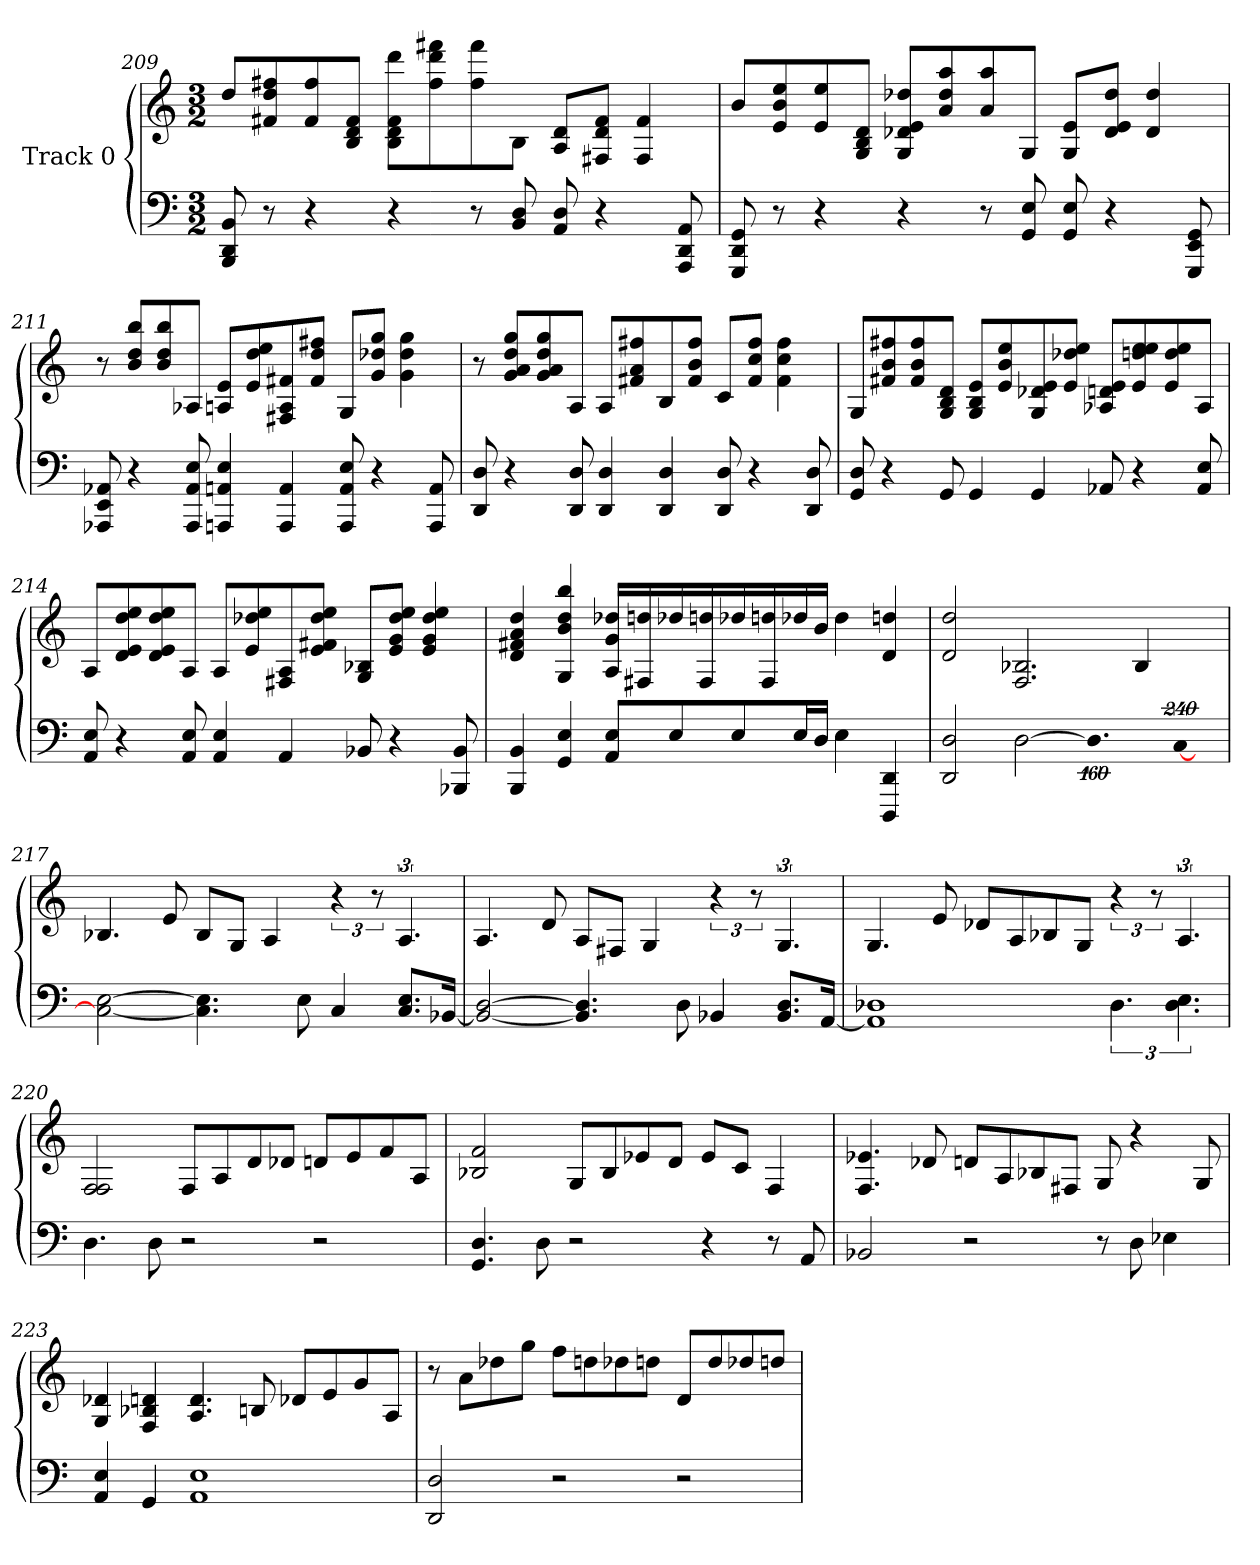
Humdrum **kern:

**kern	**kern
*part2	*part1
*staff2	*staff1
*	*I"Track 0
*clefF4	*clefG2
*k[]	*k[]
*C:	*C:
*M3/2	*M3/2
=209	=209
8BBB/ 8DD/ 8BB/	8dd/L
8r	8f#X/ 8dd/ 8ff#X/
4r	8f#/ 8ff#/
.	8B/ 8d/ 8f#/J
4r	8B\ 8d\ 8f#\ 8ddd\L
.	8ff#\ 8ddd\ 8fff#X\
8r	8ff#\ 8fff#\
8BB/ 8D/	8B\J
8AA/ 8D/	8A/ 8d/L
4r	8F#X/ 8d/ 8f#/J
.	4F#/ 4f#/
8AAA/ 8DD/ 8AA/	.
!!LO:LB:g=z
=210	=210
8GGG/ 8DD/ 8GG/	8b/L
8r	8e/ 8b/ 8ee/
4r	8e/ 8ee/
.	8G/ 8B/ 8d/J
4r	8G/ 8d-X/ 8e/ 8dd-X/L
.	8a/ 8dd-/ 8aa/
8r	8a/ 8aa/
8GG/ 8E/	8G/J
8GG/ 8E/	8G/ 8e/L
4r	8d-/ 8e/ 8dd-/J
.	4d-/ 4dd-/
8GGG/ 8EE/ 8GG/	.
!!LO:PB:g=z
=211	=211
8AAA-X/ 8EE/ 8AA-X/	8r
4r	8b/ 8dd/ 8bb/L
.	8b/ 8dd/ 8bb/
8AAA-/ 8AA-/ 8E/	8A-X/J
4AAAn/ 4AAn/ 4E/	8An/ 8e/L
.	8e/ 8dd/ 8ee/
4AAA/ 4AA/	8F#X/ 8A/ 8f#X/
.	8f#/ 8dd/ 8ff#X/J
8AAA/ 8AA/ 8E/	8G/L
4r	8g/ 8dd-X/ 8gg/J
.	4g\ 4dd-\ 4gg\
8AAA/ 8AA/	.
=212	=212
8DD/ 8D/	8r
4r	8g/ 8a/ 8dd/ 8gg/L
.	8g/ 8a/ 8dd/ 8gg/
8DD/ 8D/	8A/J
4DD/ 4D/	8A/L
.	8f#X/ 8a/ 8ff#X/
4DD/ 4D/	8B/
.	8f#/ 8b/ 8ff#/J
8DD/ 8D/	8c/L
4r	8f#/ 8cc/ 8ff#/J
.	4f#\ 4cc\ 4ff#\
8DD/ 8D/	.
!!LO:LB:g=z
=213	=213
8GG/ 8D/	8G/L
4r	8f#X/ 8b/ 8ff#X/
.	8f#/ 8b/ 8ff#/
8GG/	8G/ 8B/ 8d/J
4GG/	8G/ 8B/ 8e/L
.	8e/ 8b/ 8ee/
4GG/	8G/ 8d-X/ 8e/
.	8e/ 8dd-X/ 8ee/J
8AA-X/	8A-X/ 8dn/ 8e/L
4r	8e/ 8ddn/ 8ee/ 8ee/
.	8e/ 8dd/ 8ee/
8AA-/ 8E/	8A-/J
=214	=214
8AA/ 8E/	8A/L
4r	8d/ 8e/ 8dd/ 8ee/
.	8d/ 8e/ 8dd/ 8ee/
8AA/ 8E/	8A/J
4AA/ 4E/	8A/L
.	8e/ 8dd-X/ 8ee/
4AA/	8F#X/ 8A/
.	8e/ 8f#X/ 8dd-/ 8ee/J
8BB-X/	8G/ 8B-X/L
4r	8e/ 8g/ 8dd-/ 8ee/J
.	4e/ 4g/ 4dd-/ 4ee/
8BBB-X/ 8BB-/	.
!!LO:LB:g=z
=215	=215
4BBB/ 4BB/	4d/ 4f#X/ 4a/ 4dd/
4GG/ 4E/	4G/ 4b/ 4dd/ 4bb/
8AA/ 8E/L	16A/ 16g/ 16dd-X/LL
.	16F#X/ 16ddn/
8E/	16dd-X/
.	16F#/ 16ddn/
8E/	16dd-X/
.	16F#/ 16ddn/
16E/L	16dd-X/
16D/JJ	16b/JJ
4E\	4dd-\
4DDD/ 4DD/	4d/ 4ddn/
=216	=216
2DD/ 2D/	2d/ 2dd/
[2D\	2.F/ 2.B-X/
!LO:N:vis=2.	!
320%137D\]	.
.	4B-/
!LO:N:vis=8	!
[1920%137C/	.
1920ryy	.
=217	=217
2C\_ [2E\	4.B-X/
.	8e/
4.C\] 4.E\]	8B-/L
.	8G/J
.	4A/
8E\	.
4C/	6r
.	12r
8.C/ 8.E/L	6.A/
[16BB-X/Jk	.
!!LO:LB:g=z
=218	=218
2BB-/_ [2D/	4.A/
.	8d/
4.BB-/] 4.D/]	8A/L
.	8F#X/J
.	4G/
8D\	.
4BB-X/	6r
.	12r
8.BB-/ 8.D/L	6.G/
[16AA/Jk	.
=219	=219
1AA] 1D-X	4.G/
.	8e/
.	8d-X/L
.	8A/
.	8B-X/
.	8G/J
6.D-\	6r
.	12r
6.D-\ 6.E\	6.A/
=220	=220
4.D\	2F/ 2F/
8D\	.
2r	8F/L
.	8A/
.	8d/
.	8d-X/J
2r	8dn/L
.	8e/
.	8f/
.	8A/J
!!LO:PB:g=z
=221	=221
4.GG/ 4.D/	2B-X/ 2f/
8D\	.
2r	8G/L
.	8B-/
.	8e-X/
.	8d/J
4r	8e-/L
.	8c/J
8r	4F/
8AA/	.
=222	=222
2BB-X/	4.F/ 4.e-X/
.	8d-X/
2r	8dn/L
.	8A/
.	8B-X/
.	8F#X/J
8r	8G/
8D\	4r
4E-X\	.
.	8G/
=223	=223
4AA/ 4E/	4G/ 4d-X/
4GG/	4F/ 4B-X/ 4dn/
1AA 1E	4.A/ 4.d/
.	8Bn/
.	8d-X/L
.	8e/
.	8g/
.	8A/J
!!LO:PB:g=z
=224	=224
2DD/ 2D/	8r
.	8a\L
.	8dd-X\
.	8gg\J
2r	8ff\L
.	8ddn\
.	8dd-X\
.	8ddn\J
2r	8d/L
.	8dd/
.	8dd-X/
.	8ddn/J
=	=
*-	*-
